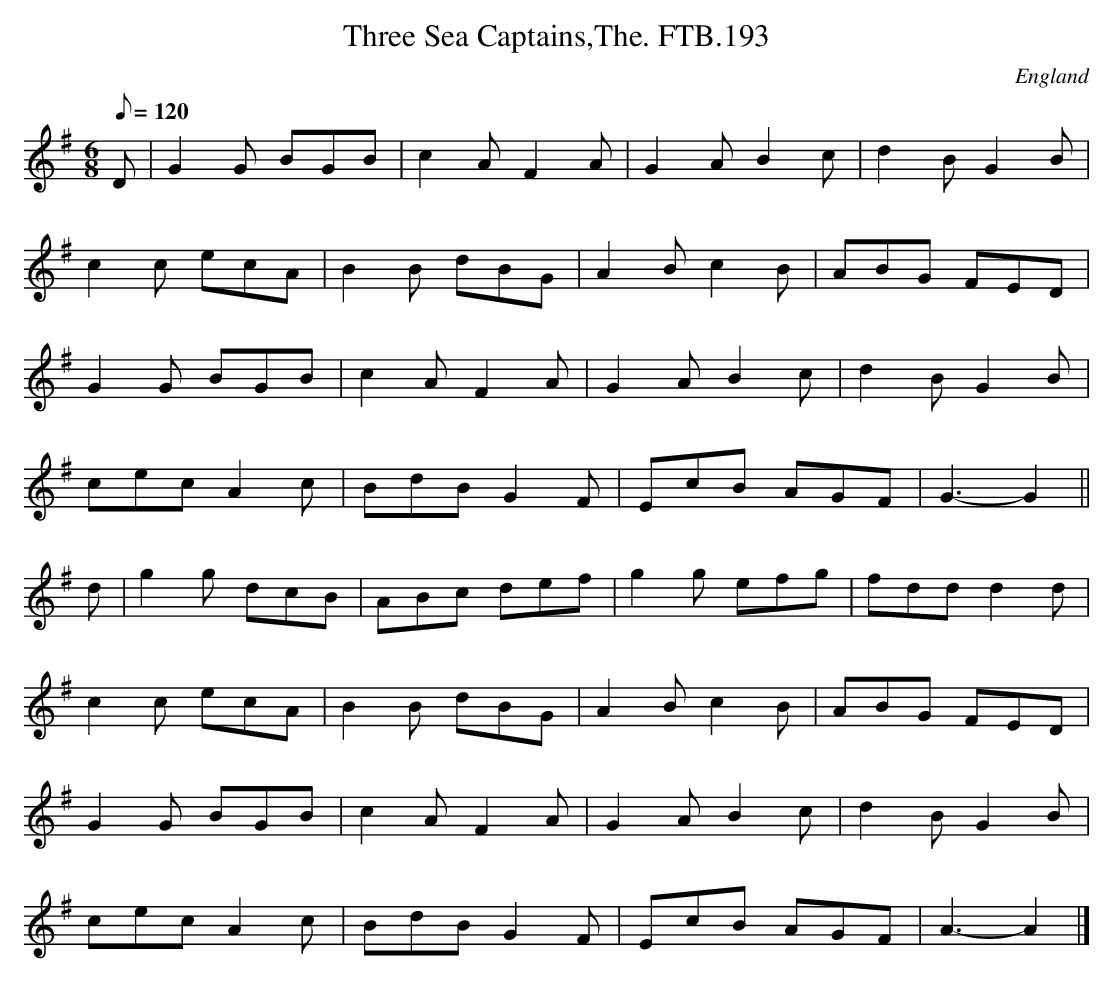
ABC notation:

X:1
T:Three Sea Captains,The. FTB.193
M:6/8
Q:120
O:England
K:G
D|G2G BGB|c2AF2A|G2AB2c|d2BG2B|
c2c ecA|B2B dBG|A2Bc2B|ABG FED|
G2G BGB|c2AF2A|G2AB2c|d2BG2B|
cecA2c|BdBG2F|EcB AGF|G3-G2||
d|g2g dcB|ABc def|g2g efg|fddd2d|
c2c ecA|B2B dBG|A2Bc2B|ABG FED|
G2G BGB|c2AF2A|G2AB2c|d2BG2B|
cecA2c|BdBG2F|EcB AGF|A3-A2|]
